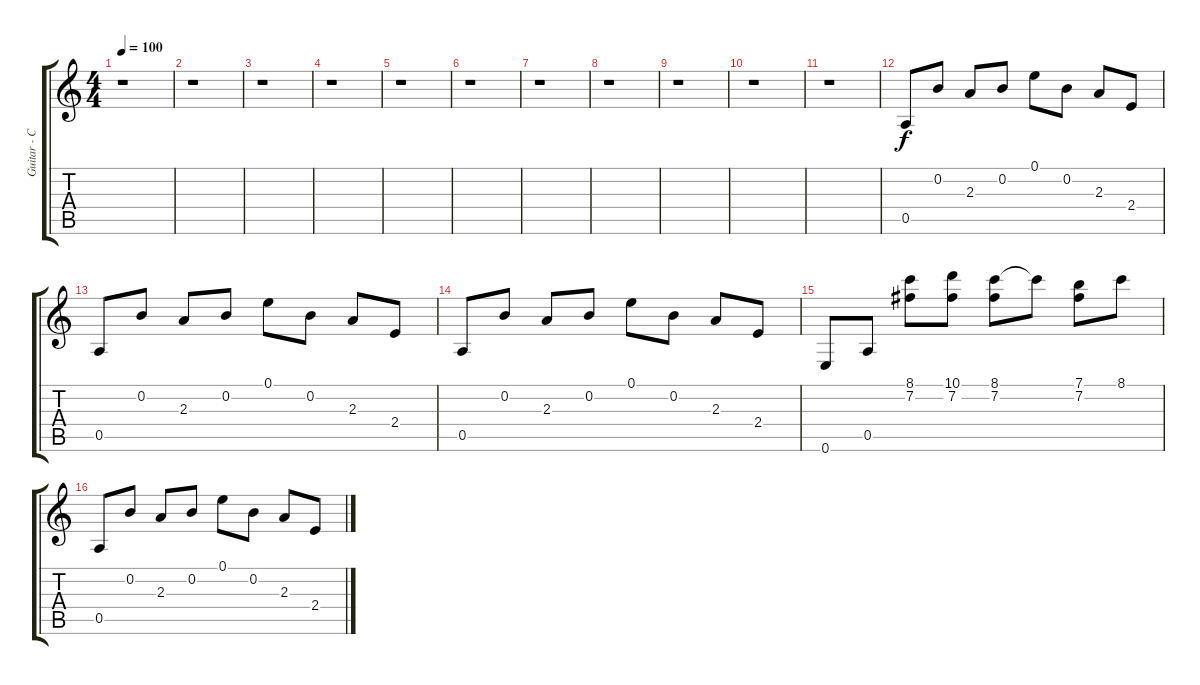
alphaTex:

\track ("Guitar - Clean" "Guitar - C") {instrument acousticguitarsteel}
\staff {score tabs}
\tuning (E4 B3 G3 D3 A2 E2) {hide}
\ts (4 4)
\tempo 100
\clef g2
\ks c
r.1{dy f} |
r.1 |
r.1 |
r.1 |
r.1 |
r.1 |
r.1 |
r.1 |
r.1 |
r.1 |
r.1 |
0.5.8 0.2.8 2.3.8 0.2.8 0.1.8 0.2.8 2.3.8 2.4.8 |
0.5.8 0.2.8 2.3.8 0.2.8 0.1.8 0.2.8 2.3.8 2.4.8 |
0.5.8 0.2.8 2.3.8 0.2.8 0.1.8 0.2.8 2.3.8 2.4.8 |
0.6.8 0.5.8 (8.1 7.2).8 (10.1 7.2).8 (8.1 7.2).8 8.1{t}.8 (7.1 7.2).8 8.1.8 |
0.5.8 0.2.8 2.3.8 0.2.8 0.1.8 0.2.8 2.3.8 2.4.8
